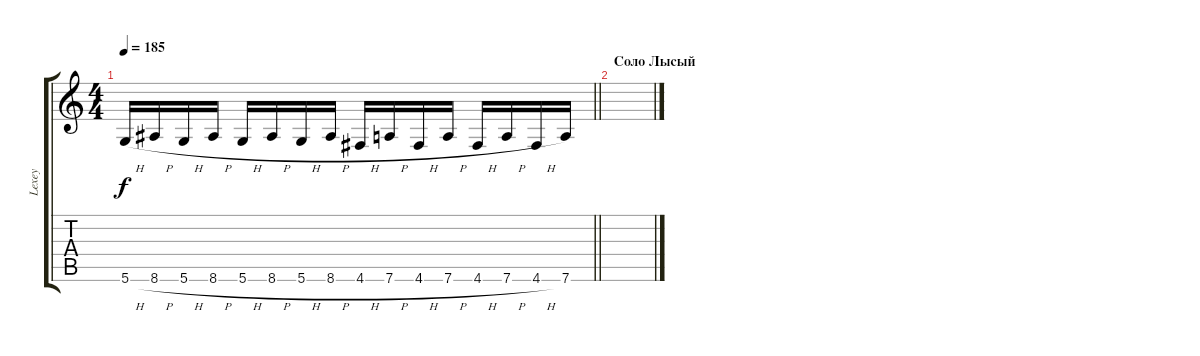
\track ("Lexey" "Lexey") {instrument distortionguitar}
\staff {score tabs}
\tuning (D4 A3 F3 C3 G2 D2) {hide}
\ts (4 4)
\tempo 185
\clef g2
\barLineRight lightlight
\ks c
5.6{h}.16{dy f} 8.6{h}.16 5.6{h}.16 8.6{h}.16 5.6{h}.16 8.6{h}.16 5.6{h}.16 8.6{h}.16 4.6{h}.16 7.6{h}.16 4.6{h}.16 7.6{h}.16 4.6{h}.16 7.6{h}.16 4.6{h}.16 7.6.16 |
\section ("" "Соло Лысый")
